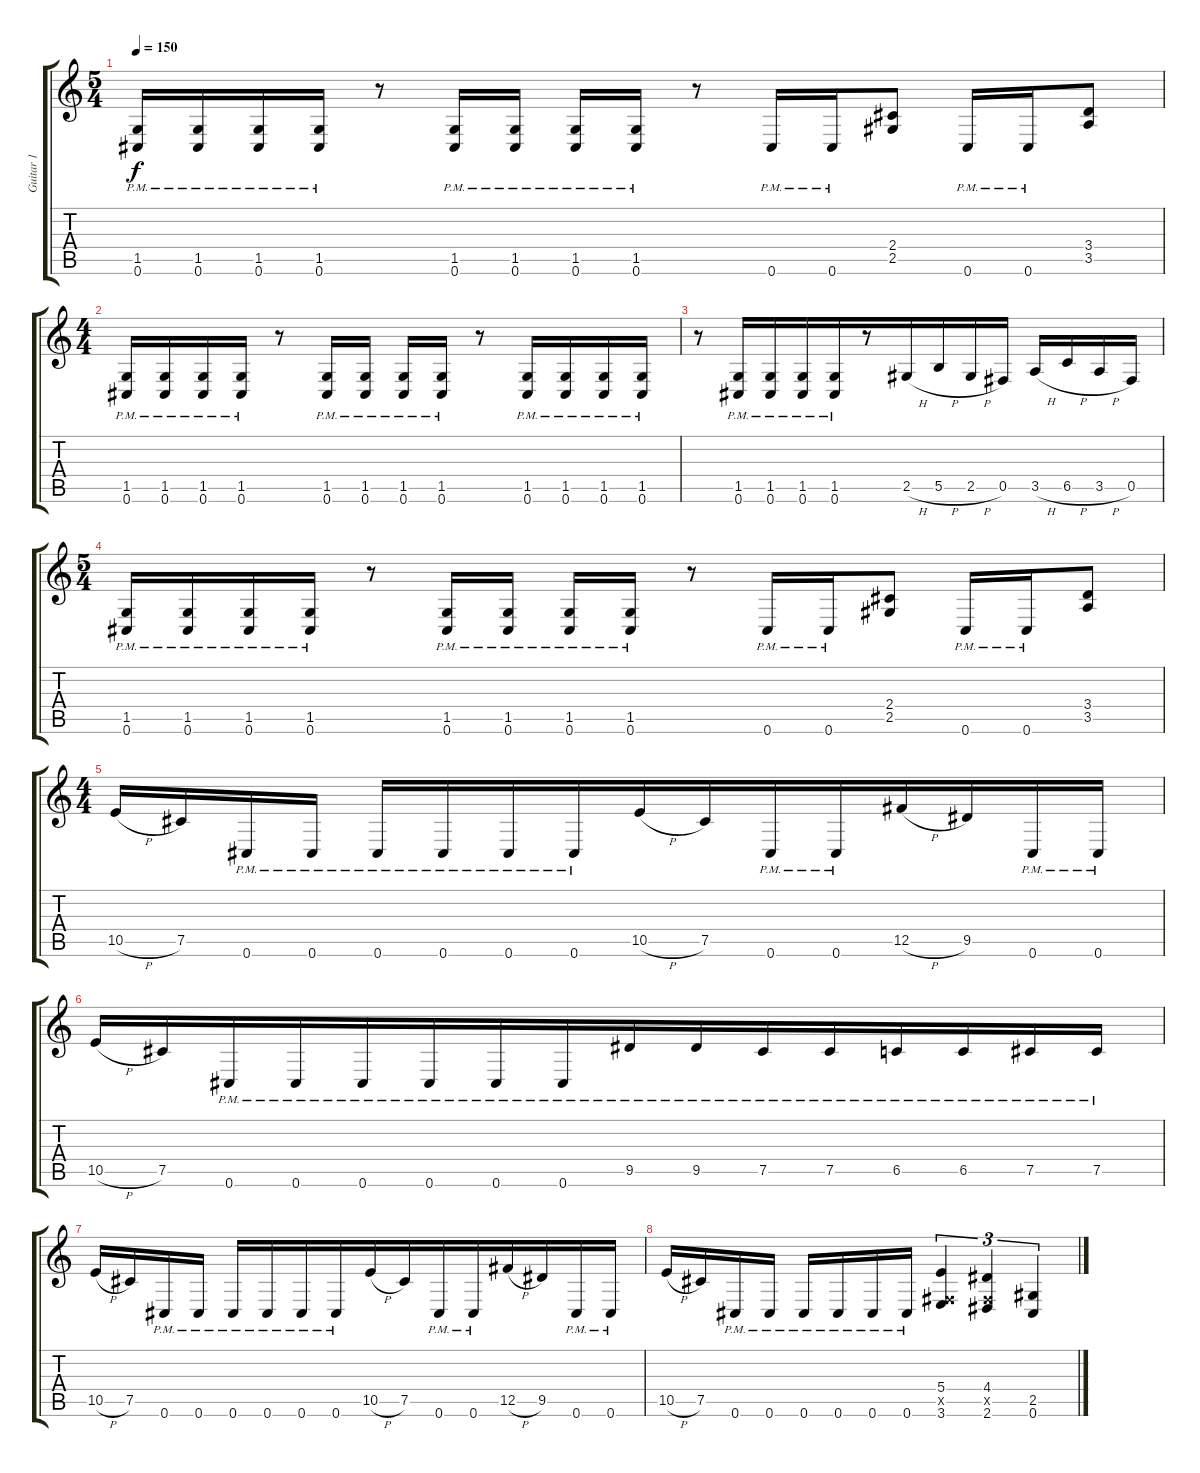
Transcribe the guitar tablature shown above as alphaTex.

\track ("Guitar 1" "Guitar 1") {instrument distortionguitar}
\staff {score tabs}
\tuning (Db4 Ab3 E3 B2 Gb2 Db2) {hide}
\ts (5 4)
\tempo 150
\clef g2
\ks c
(1.5{pm} 0.6{pm}).16{dy f beam merge} (1.5{pm} 0.6{pm}).16 (1.5{pm} 0.6{pm}).16{beam merge} (1.5{pm} 0.6{pm}).16 r.8 (1.5{pm} 0.6{pm}).16 (1.5{pm} 0.6{pm}).16 (1.5{pm} 0.6{pm}).16{beam merge} (1.5{pm} 0.6{pm}).16 r.8 0.6{pm}.16{beam merge} 0.6{pm}.16 (2.4 2.5).8 0.6{pm}.16{beam merge} 0.6{pm}.16 (3.4 3.5).8 |
\ts (4 4)
(1.5{pm} 0.6{pm}).16 (1.5{pm} 0.6{pm}).16 (1.5{pm} 0.6{pm}).16 (1.5{pm} 0.6{pm}).16 r.8{beam merge} (1.5{pm} 0.6{pm}).16 (1.5{pm} 0.6{pm}).16 (1.5{pm} 0.6{pm}).16 (1.5{pm} 0.6{pm}).16 r.8 (1.5{pm} 0.6{pm}).16{beam merge} (1.5{pm} 0.6{pm}).16{beam merge} (1.5{pm} 0.6{pm}).16 (1.5{pm} 0.6{pm}).16 |
r.8 (1.5{pm} 0.6{pm}).16 (1.5{pm} 0.6{pm}).16{beam merge} (1.5{pm} 0.6{pm}).16 (1.5{pm} 0.6{pm}).16{beam merge} r.8 2.5{h}.16 5.5{h}.16{beam merge} 2.5{h}.16{beam merge} 0.5.16 3.5{h}.16 6.5{h}.16{beam merge} 3.5{h}.16 0.5.16 |
\ts (5 4)
(1.5{pm} 0.6{pm}).16{beam merge} (1.5{pm} 0.6{pm}).16 (1.5{pm} 0.6{pm}).16{beam merge} (1.5{pm} 0.6{pm}).16 r.8 (1.5{pm} 0.6{pm}).16 (1.5{pm} 0.6{pm}).16 (1.5{pm} 0.6{pm}).16{beam merge} (1.5{pm} 0.6{pm}).16 r.8 0.6{pm}.16{beam merge} 0.6{pm}.16 (2.4 2.5).8 0.6{pm}.16{beam merge} 0.6{pm}.16 (3.4 3.5).8 |
\ts (4 4)
10.5{h}.16 7.5.16 0.6{pm}.16 0.6{pm}.16 0.6{pm}.16{beam merge} 0.6{pm}.16{beam merge} 0.6{pm}.16 0.6{pm}.16{beam merge} 10.5{h}.16 7.5.16{beam merge} 0.6{pm}.16 0.6{pm}.16{beam merge} 12.5{h}.16 9.5.16{beam merge} 0.6{pm}.16{beam merge} 0.6{pm}.16 |
10.5{h}.16{beam merge} 7.5.16{beam merge} 0.6{pm}.16 0.6{pm}.16{beam merge} 0.6{pm}.16{beam merge} 0.6{pm}.16{beam merge} 0.6{pm}.16 0.6{pm}.16{beam merge} 9.5{pm}.16{beam merge} 9.5{pm}.16{beam merge} 7.5{pm}.16 7.5{pm}.16{beam merge} 6.5{pm}.16 6.5{pm}.16 7.5{pm}.16{beam merge} 7.5{pm}.16 |
10.5{h}.16 7.5.16 0.6{pm}.16 0.6{pm}.16 0.6{pm}.16{beam merge} 0.6{pm}.16{beam merge} 0.6{pm}.16 0.6{pm}.16{beam merge} 10.5{h}.16 7.5.16{beam merge} 0.6{pm}.16 0.6{pm}.16{beam merge} 12.5{h}.16 9.5.16{beam merge} 0.6{pm}.16{beam merge} 0.6{pm}.16 |
10.5{h}.16 7.5.16 0.6{pm}.16{beam merge} 0.6{pm}.16 0.6{pm}.16 0.6{pm}.16 0.6{pm}.16{beam merge} 0.6{pm}.16{beam merge} (5.4 0.5{x} 3.6).4{tu (3 2)} (4.4 0.5{x} 2.6).4{tu (3 2)} (2.5 0.6).4{tu (3 2)}
